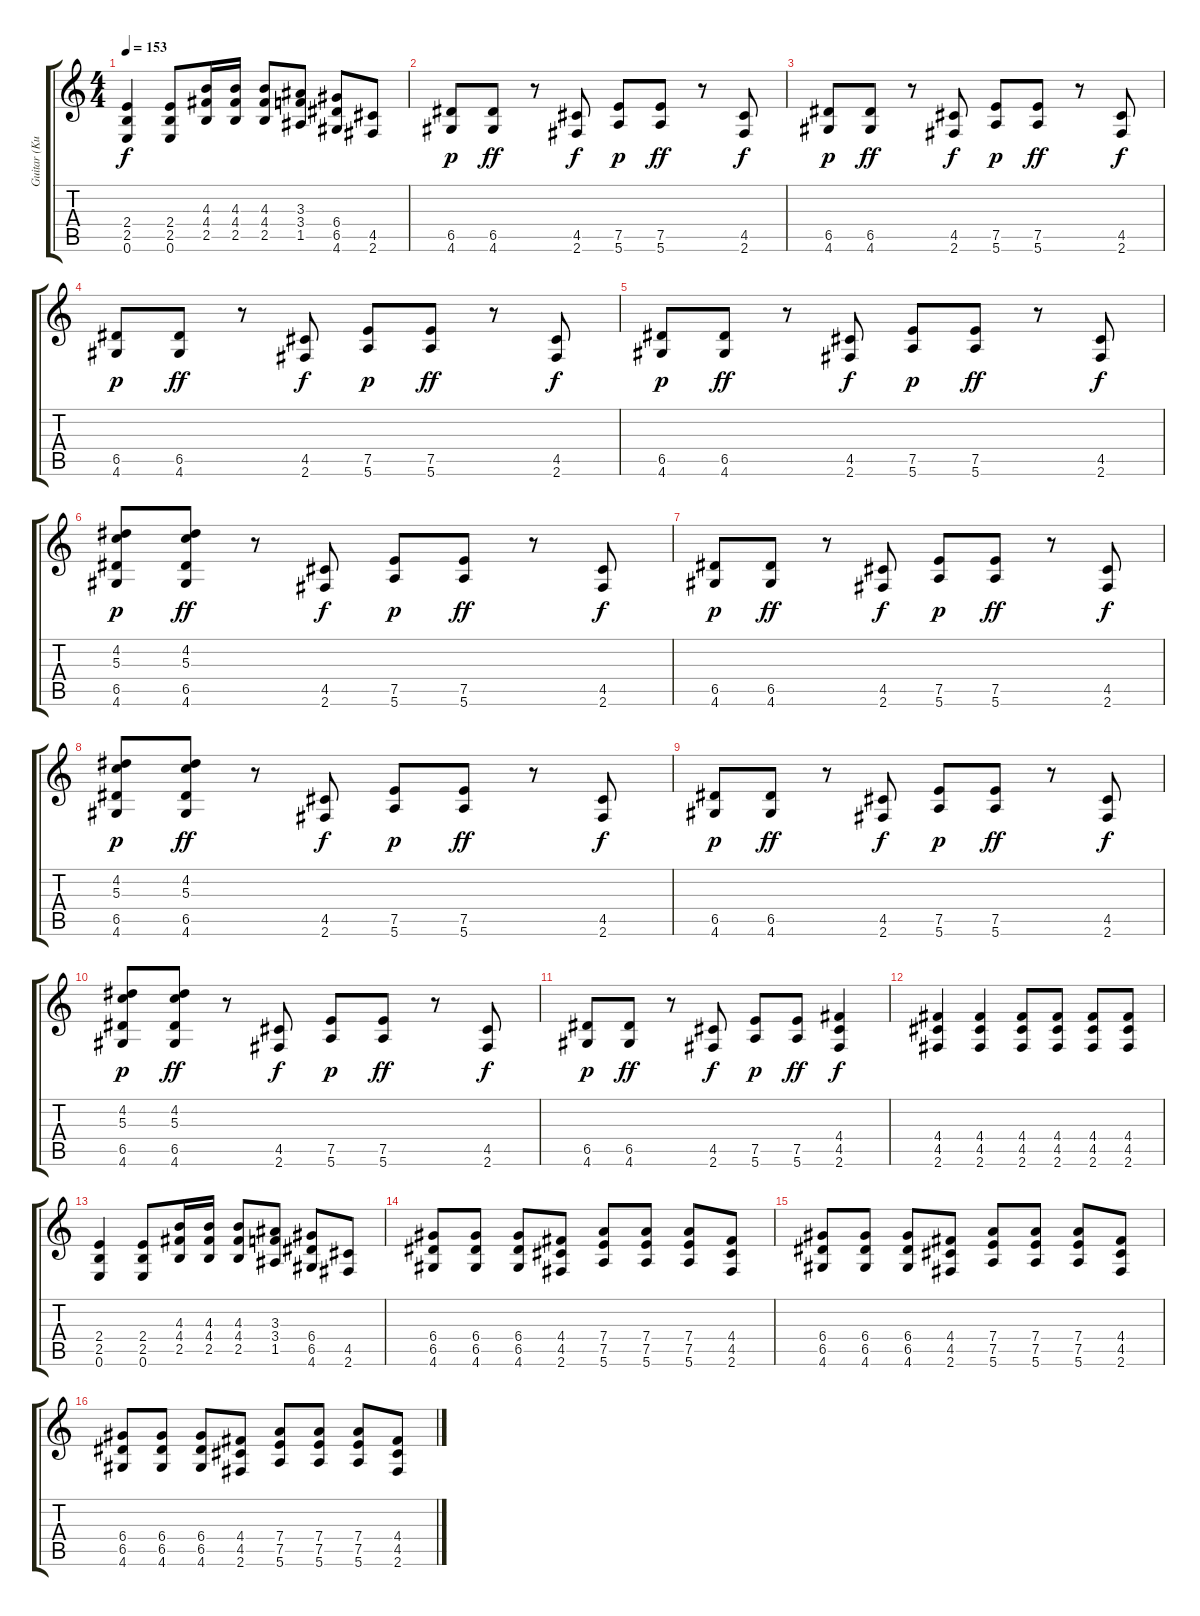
\track ("Guitar (Kurt)" "Guitar (Ku") {instrument overdrivenguitar}
\staff {score tabs}
\tuning (E4 B3 G3 D3 A2 E2) {hide}
\ts (4 4)
\tempo 153
\clef g2
\ks c
(2.4 2.5 0.6).4{dy f} (2.4 2.5 0.6).8 (4.3 4.4 2.5).16 (4.3 4.4 2.5).16 (4.3 4.4 2.5).8 (3.3 3.4 1.5).8 (6.4 6.5 4.6).8 (4.5 2.6).8 |
(6.5 4.6).8{dy p} (6.5 4.6).8{dy ff} r.8 (4.5 2.6).8{dy f} (7.5 5.6).8{dy p} (7.5 5.6).8{dy ff} r.8 (4.5 2.6).8{dy f} |
(6.5 4.6).8{dy p} (6.5 4.6).8{dy ff} r.8 (4.5 2.6).8{dy f} (7.5 5.6).8{dy p} (7.5 5.6).8{dy ff} r.8 (4.5 2.6).8{dy f} |
(6.5 4.6).8{dy p} (6.5 4.6).8{dy ff} r.8 (4.5 2.6).8{dy f} (7.5 5.6).8{dy p} (7.5 5.6).8{dy ff} r.8 (4.5 2.6).8{dy f} |
(6.5 4.6).8{dy p} (6.5 4.6).8{dy ff} r.8 (4.5 2.6).8{dy f} (7.5 5.6).8{dy p} (7.5 5.6).8{dy ff} r.8 (4.5 2.6).8{dy f} |
(4.2 5.3 6.5 4.6).8{dy p} (4.2 5.3 6.5 4.6).8{dy ff} r.8 (4.5 2.6).8{dy f} (7.5 5.6).8{dy p} (7.5 5.6).8{dy ff} r.8 (4.5 2.6).8{dy f} |
(6.5 4.6).8{dy p} (6.5 4.6).8{dy ff} r.8 (4.5 2.6).8{dy f} (7.5 5.6).8{dy p} (7.5 5.6).8{dy ff} r.8 (4.5 2.6).8{dy f} |
(4.2 5.3 6.5 4.6).8{dy p} (4.2 5.3 6.5 4.6).8{dy ff} r.8 (4.5 2.6).8{dy f} (7.5 5.6).8{dy p} (7.5 5.6).8{dy ff} r.8 (4.5 2.6).8{dy f} |
(6.5 4.6).8{dy p} (6.5 4.6).8{dy ff} r.8 (4.5 2.6).8{dy f} (7.5 5.6).8{dy p} (7.5 5.6).8{dy ff} r.8 (4.5 2.6).8{dy f} |
(4.2 5.3 6.5 4.6).8{dy p} (4.2 5.3 6.5 4.6).8{dy ff} r.8 (4.5 2.6).8{dy f} (7.5 5.6).8{dy p} (7.5 5.6).8{dy ff} r.8 (4.5 2.6).8{dy f} |
(6.5 4.6).8{dy p} (6.5 4.6).8{dy ff} r.8 (4.5 2.6).8{dy f} (7.5 5.6).8{dy p} (7.5 5.6).8{dy ff} (4.4 4.5 2.6).4{dy f} |
(4.4 4.5 2.6).4 (4.4 4.5 2.6).4 (4.4 4.5 2.6).8 (4.4 4.5 2.6).8 (4.4 4.5 2.6).8 (4.4 4.5 2.6).8 |
(2.4 2.5 0.6).4 (2.4 2.5 0.6).8 (4.3 4.4 2.5).16 (4.3 4.4 2.5).16 (4.3 4.4 2.5).8 (3.3 3.4 1.5).8 (6.4 6.5 4.6).8 (4.5 2.6).8 |
(6.4 6.5 4.6).8 (6.4 6.5 4.6).8 (6.4 6.5 4.6).8 (4.4 4.5 2.6).8 (7.4 7.5 5.6).8 (7.4 7.5 5.6).8 (7.4 7.5 5.6).8 (4.4 4.5 2.6).8 |
(6.4 6.5 4.6).8 (6.4 6.5 4.6).8 (6.4 6.5 4.6).8 (4.4 4.5 2.6).8 (7.4 7.5 5.6).8 (7.4 7.5 5.6).8 (7.4 7.5 5.6).8 (4.4 4.5 2.6).8 |
(6.4 6.5 4.6).8 (6.4 6.5 4.6).8 (6.4 6.5 4.6).8 (4.4 4.5 2.6).8 (7.4 7.5 5.6).8 (7.4 7.5 5.6).8 (7.4 7.5 5.6).8 (4.4 4.5 2.6).8
